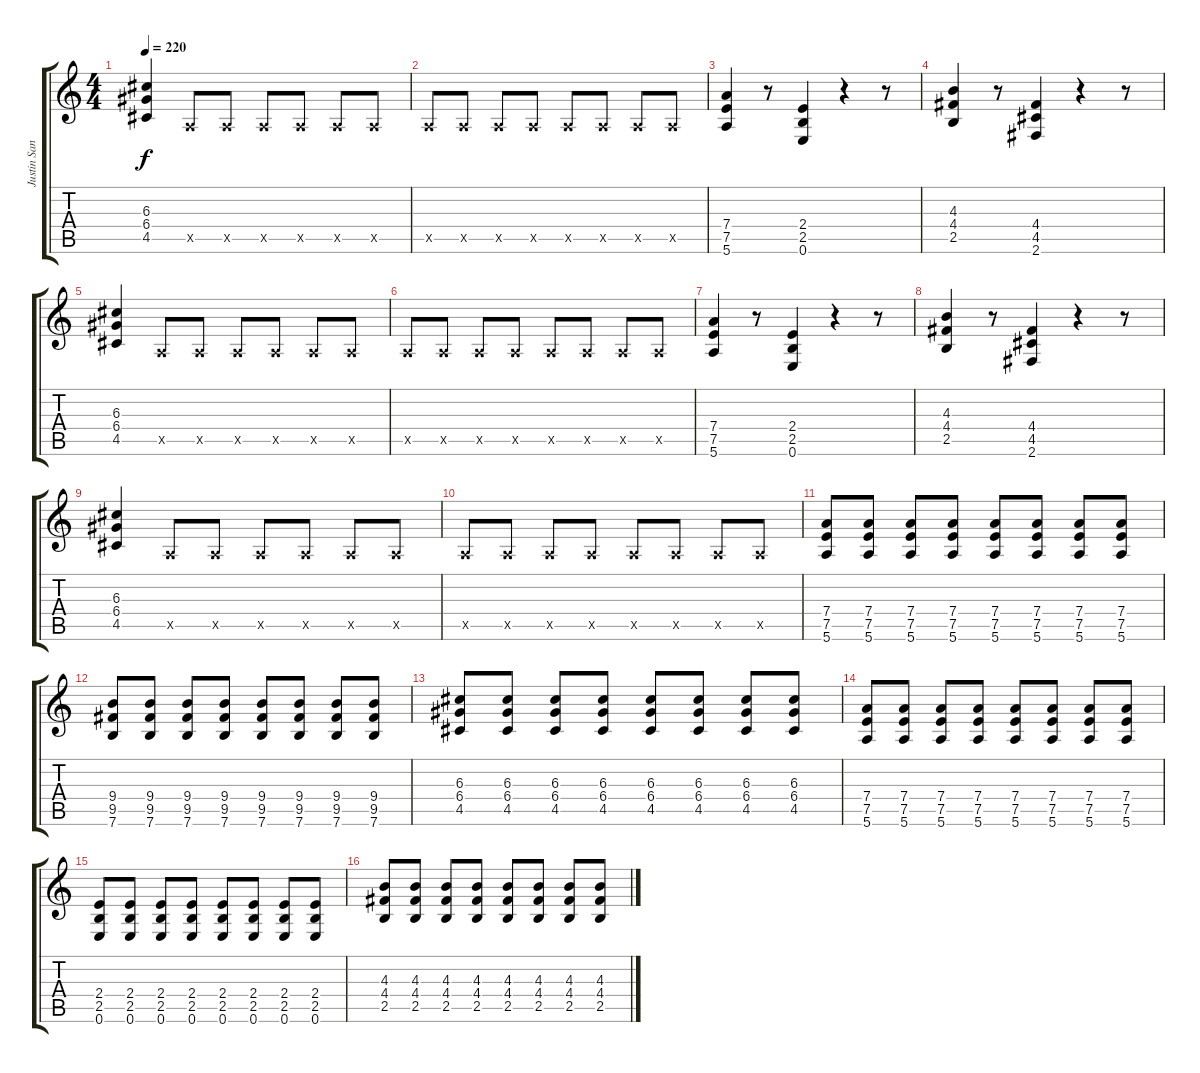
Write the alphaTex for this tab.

\track ("Justin Sane (Lead Guitarist/Lead Vocals)" "Justin San") {instrument overdrivenguitar}
\staff {score tabs}
\tuning (E4 B3 G3 D3 A2 E2) {hide}
\ts (4 4)
\tempo 220
\clef g2
\ks c
(6.3 6.4 4.5).4{dy f} 0.5{x}.8 0.5{x}.8 0.5{x}.8 0.5{x}.8 0.5{x}.8 0.5{x}.8 |
0.5{x}.8 0.5{x}.8 0.5{x}.8 0.5{x}.8 0.5{x}.8 0.5{x}.8 0.5{x}.8 0.5{x}.8 |
(7.4 7.5 5.6).4 r.8 (2.4 2.5 0.6).4 r.4 r.8 |
(4.3 4.4 2.5).4 r.8 (4.4 4.5 2.6).4 r.4 r.8 |
(6.3 6.4 4.5).4 0.5{x}.8 0.5{x}.8 0.5{x}.8 0.5{x}.8 0.5{x}.8 0.5{x}.8 |
0.5{x}.8 0.5{x}.8 0.5{x}.8 0.5{x}.8 0.5{x}.8 0.5{x}.8 0.5{x}.8 0.5{x}.8 |
(7.4 7.5 5.6).4 r.8 (2.4 2.5 0.6).4 r.4 r.8 |
(4.3 4.4 2.5).4 r.8 (4.4 4.5 2.6).4 r.4 r.8 |
(6.3 6.4 4.5).4 0.5{x}.8 0.5{x}.8 0.5{x}.8 0.5{x}.8 0.5{x}.8 0.5{x}.8 |
0.5{x}.8 0.5{x}.8 0.5{x}.8 0.5{x}.8 0.5{x}.8 0.5{x}.8 0.5{x}.8 0.5{x}.8 |
(7.4 7.5 5.6).8 (7.4 7.5 5.6).8 (7.4 7.5 5.6).8 (7.4 7.5 5.6).8 (7.4 7.5 5.6).8 (7.4 7.5 5.6).8 (7.4 7.5 5.6).8 (7.4 7.5 5.6).8 |
(9.4 9.5 7.6).8 (9.4 9.5 7.6).8 (9.4 9.5 7.6).8 (9.4 9.5 7.6).8 (9.4 9.5 7.6).8 (9.4 9.5 7.6).8 (9.4 9.5 7.6).8 (9.4 9.5 7.6).8 |
(6.3 6.4 4.5).8 (6.3 6.4 4.5).8 (6.3 6.4 4.5).8 (6.3 6.4 4.5).8 (6.3 6.4 4.5).8 (6.3 6.4 4.5).8 (6.3 6.4 4.5).8 (6.3 6.4 4.5).8 |
(7.4 7.5 5.6).8 (7.4 7.5 5.6).8 (7.4 7.5 5.6).8 (7.4 7.5 5.6).8 (7.4 7.5 5.6).8 (7.4 7.5 5.6).8 (7.4 7.5 5.6).8 (7.4 7.5 5.6).8 |
(2.4 2.5 0.6).8 (2.4 2.5 0.6).8 (2.4 2.5 0.6).8 (2.4 2.5 0.6).8 (2.4 2.5 0.6).8 (2.4 2.5 0.6).8 (2.4 2.5 0.6).8 (2.4 2.5 0.6).8 |
(4.3 4.4 2.5).8 (4.3 4.4 2.5).8 (4.3 4.4 2.5).8 (4.3 4.4 2.5).8 (4.3 4.4 2.5).8 (4.3 4.4 2.5).8 (4.3 4.4 2.5).8 (4.3 4.4 2.5).8
